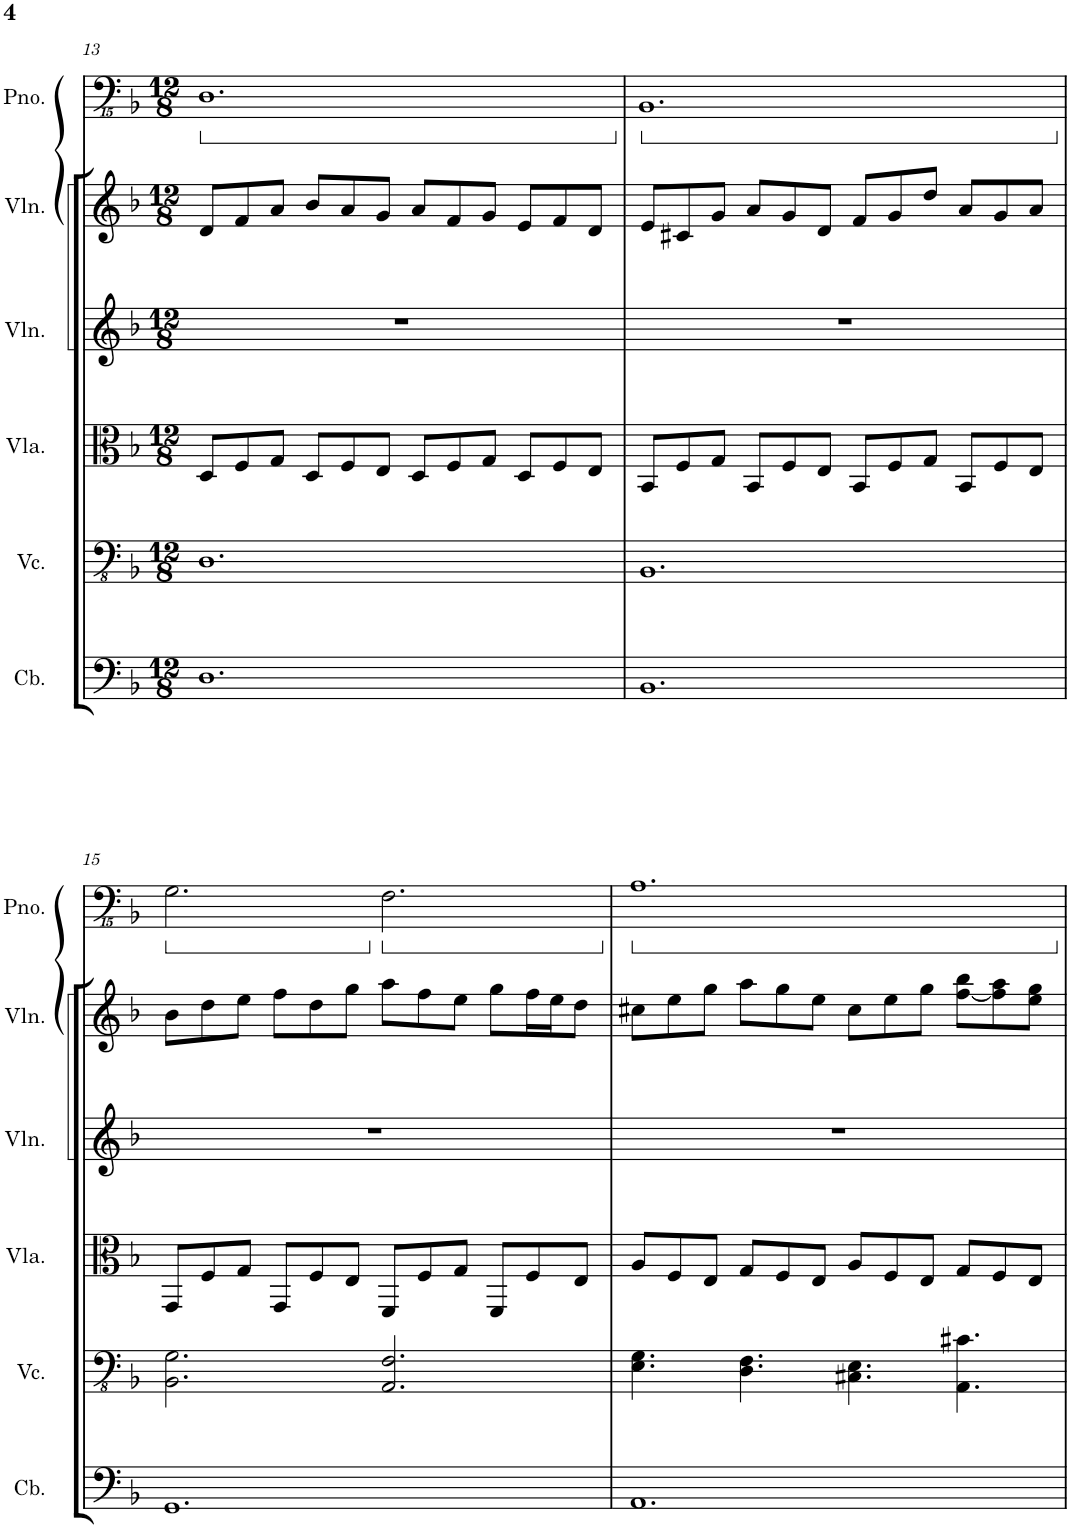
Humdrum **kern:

**kern	**kern	**kern	**kern	**kern	**kern
*part6	*part5	*part4	*part3	*part2	*part1
*staff6	*staff5	*staff4	*staff3	*staff2	*staff1
*I"Contrabass	*I"Violoncello	*I"Viola	*I"Violin	*I"Violin	*I"Piano
*I'Cb.	*I'Vc.	*I'Vla.	*I'Vln.	*I'Vln.	*I'Pno.
!!LO:PB:g=z
*clefF4	*clefFv4	*clefC3	*clefG2	*clefG2	*clefFvv4
*Trd7c12	*	*	*	*	*
*k[b-]	*k[b-]	*k[b-]	*k[b-]	*k[b-]	*k[b-]
*M12/8	*M12/8	*M12/8	*M12/8	*M12/8	*M12/8
*	*	*	*	*	*ped
=13	=13	=13	=13	=13	=13
1.D	1.DD	8D/L	1.r	8d/L	1.DDD
.	.	8F/	.	8f/	.
.	.	8G/J	.	8a/J	.
.	.	8D/L	.	8b-/L	.
.	.	8F/	.	8a/	.
.	.	8E/J	.	8g/J	.
.	.	8D/L	.	8a/L	.
.	.	8F/	.	8f/	.
.	.	8G/J	.	8g/J	.
.	.	8D/L	.	8e/L	.
.	.	8F/	.	8f/	.
.	.	8E/J	.	8d/J	.
=14	=14	=14	=14	=14	=14
*	*	*	*	*	*Xped
*	*	*	*	*	*ped
1.BB-	1.BBB-	8BB-/L	1.r	8e/L	1.BBBB-
.	.	8F/	.	8c#X/	.
.	.	8G/J	.	8g/J	.
.	.	8BB-/L	.	8a/L	.
.	.	8F/	.	8g/	.
.	.	8E/J	.	8d/J	.
.	.	8BB-/L	.	8f/L	.
.	.	8F/	.	8g/	.
.	.	8G/J	.	8dd/J	.
.	.	8BB-/L	.	8a/L	.
.	.	8F/	.	8g/	.
.	.	8E/J	.	8a/J	.
!!LO:LB:g=z
=15	=15	=15	=15	=15	=15
*	*	*	*	*	*Xped
*	*	*	*	*	*ped
1.GG	2.BBB-\ 2.GG\	8GG/L	1.r	8b-\L	2.GGG\
.	.	8F/	.	8dd\	.
.	.	8G/J	.	8ee\J	.
.	.	8GG/L	.	8ff\L	.
.	.	8F/	.	8dd\	.
.	.	8E/J	.	8gg\J	.
*	*	*	*	*	*Xped
*	*	*	*	*	*ped
.	2.AAA/ 2.FF/	8FF/L	.	8aa\L	2.FFF\
.	.	8F/	.	8ff\	.
.	.	8G/J	.	8ee\J	.
.	.	8FF/L	.	8gg\L	.
.	.	8F/	.	16ff\L	.
.	.	.	.	16ee\J	.
.	.	8E/J	.	8dd\J	.
=16	=16	=16	=16	=16	=16
*	*	*	*	*	*Xped
*	*	*	*	*	*ped
1.AA	4.EE\ 4.GG\	8A/L	1.r	8cc#X\L	1.AAA
.	.	8F/	.	8ee\	.
.	.	8E/J	.	8gg\J	.
.	4.DD\ 4.FF\	8G/L	.	8aa\L	.
.	.	8F/	.	8gg\	.
.	.	8E/J	.	8ee\J	.
.	4.CC#X\ 4.EE\	8A/L	.	8cc#\L	.
.	.	8F/	.	8ee\	.
.	.	8E/J	.	8gg\J	.
.	4.AAA\ 4.C#X\	8G/L	.	[8ff\ 8bb-\L	.
.	.	8F/	.	8ff\] 8aa\	.
.	.	8E/J	.	8ee\ 8gg\J	.
*	*	*	*	*	*Xped
=	=	=	=	=	=
*-	*-	*-	*-	*-	*-
